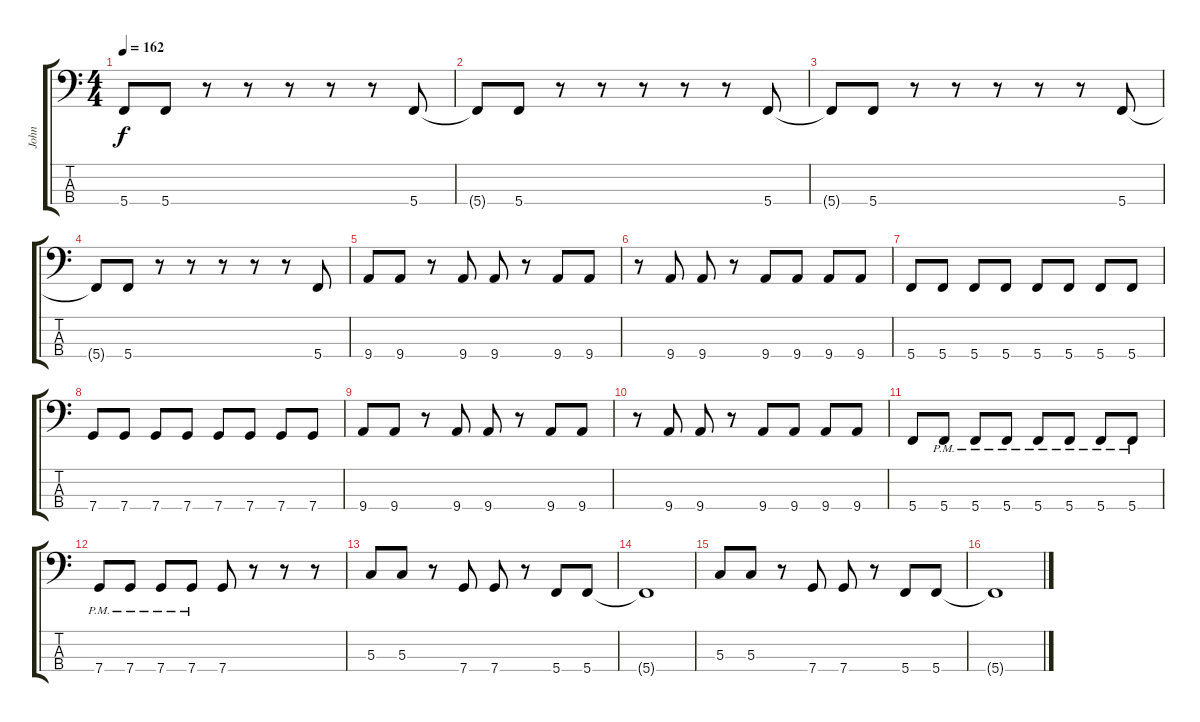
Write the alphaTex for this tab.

\track ("John" "John") {instrument electricbassfinger}
\staff {score tabs}
\tuning (F2 C2 G1 C1) {hide}
\ts (4 4)
\tempo 162
\clef f4
\ks c
5.4{t}.8{dy f} 5.4.8 r.8 r.8 r.8 r.8 r.8 5.4.8 |
5.4{t}.8 5.4.8 r.8 r.8 r.8 r.8 r.8 5.4.8 |
5.4{t}.8 5.4.8 r.8 r.8 r.8 r.8 r.8 5.4.8 |
5.4{t}.8 5.4.8 r.8 r.8 r.8 r.8 r.8 5.4.8 |
9.4.8 9.4.8 r.8 9.4.8 9.4.8 r.8 9.4.8 9.4.8 |
r.8 9.4.8 9.4.8 r.8 9.4.8 9.4.8 9.4.8 9.4.8 |
5.4.8 5.4.8 5.4.8 5.4.8 5.4.8 5.4.8 5.4.8 5.4.8 |
7.4.8 7.4.8 7.4.8 7.4.8 7.4.8 7.4.8 7.4.8 7.4.8 |
9.4.8 9.4.8 r.8 9.4.8 9.4.8 r.8 9.4.8 9.4.8 |
r.8 9.4.8 9.4.8 r.8 9.4.8 9.4.8 9.4.8 9.4.8 |
5.4.8 5.4{pm}.8 5.4{pm}.8 5.4{pm}.8 5.4{pm}.8 5.4{pm}.8 5.4{pm}.8 5.4{pm}.8 |
7.4{pm}.8 7.4{pm}.8 7.4{pm}.8 7.4{pm}.8 7.4.8 r.8 r.8 r.8 |
5.3.8 5.3.8 r.8 7.4.8 7.4.8 r.8 5.4.8 5.4.8 |
5.4{t}.1 |
5.3.8 5.3.8 r.8 7.4.8 7.4.8 r.8 5.4.8 5.4.8 |
5.4{t}.1
